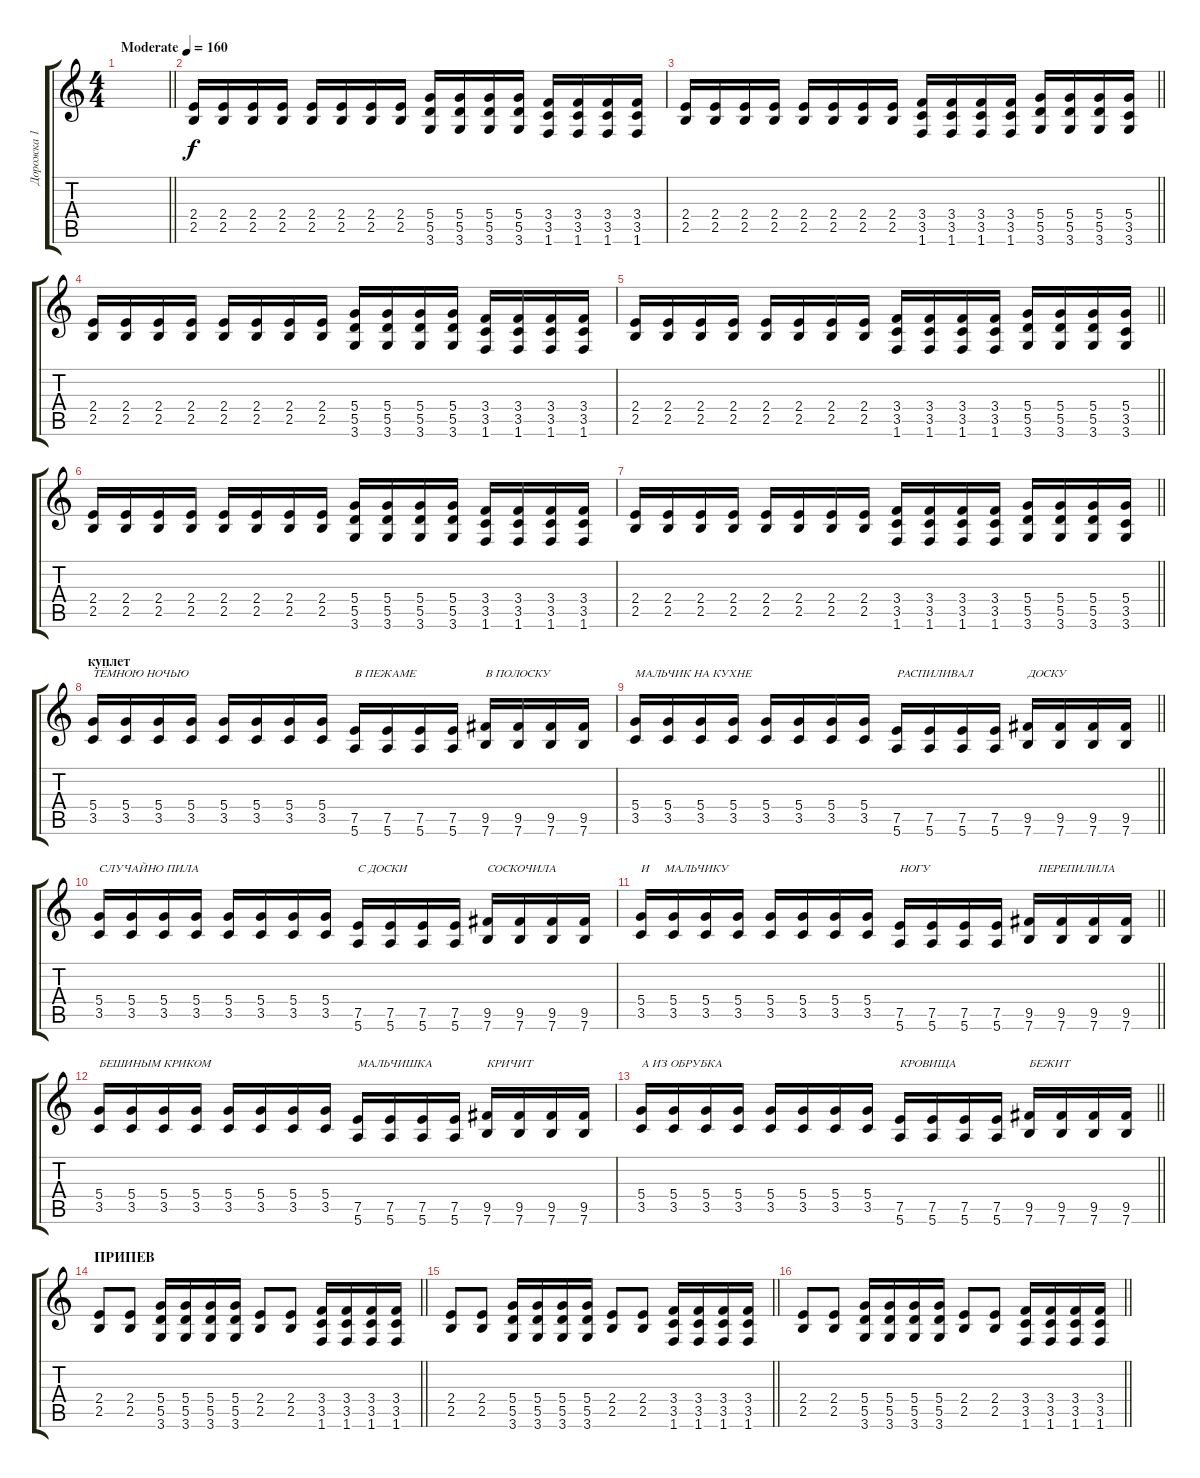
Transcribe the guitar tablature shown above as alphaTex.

\track ("Дорожка 1" "Дорожка 1") {instrument distortionguitar}
\staff {score tabs}
\tuning (E4 B3 G3 D3 A2 E2) {hide}
\ts (4 4)
\tempo (160 "Moderate")
\clef g2
\barLineRight lightlight
\ks c
|
(2.4 2.5).16 (2.4 2.5).16 (2.4 2.5).16 (2.4 2.5).16 (2.4 2.5).16 (2.4 2.5).16 (2.4 2.5).16 (2.4 2.5).16 (5.4 5.5 3.6).16 (5.4 5.5 3.6).16 (5.4 5.5 3.6).16 (5.4 5.5 3.6).16 (3.4 3.5 1.6).16 (3.4 3.5 1.6).16 (3.4 3.5 1.6).16 (3.4 3.5 1.6).16 |
\barLineRight lightlight
(2.4 2.5).16 (2.4 2.5).16 (2.4 2.5).16 (2.4 2.5).16 (2.4 2.5).16 (2.4 2.5).16 (2.4 2.5).16 (2.4 2.5).16 (3.4 3.5 1.6).16 (3.4 3.5 1.6).16 (3.4 3.5 1.6).16 (3.4 3.5 1.6).16 (5.4 5.5 3.6).16 (5.4 5.5 3.6).16 (5.4 5.5 3.6).16 (5.4 3.5 3.6).16 |
(2.4 2.5).16 (2.4 2.5).16 (2.4 2.5).16 (2.4 2.5).16 (2.4 2.5).16 (2.4 2.5).16 (2.4 2.5).16 (2.4 2.5).16 (5.4 5.5 3.6).16 (5.4 5.5 3.6).16 (5.4 5.5 3.6).16 (5.4 5.5 3.6).16 (3.4 3.5 1.6).16 (3.4 3.5 1.6).16 (3.4 3.5 1.6).16 (3.4 3.5 1.6).16 |
\barLineRight lightlight
(2.4 2.5).16 (2.4 2.5).16 (2.4 2.5).16 (2.4 2.5).16 (2.4 2.5).16 (2.4 2.5).16 (2.4 2.5).16 (2.4 2.5).16 (3.4 3.5 1.6).16 (3.4 3.5 1.6).16 (3.4 3.5 1.6).16 (3.4 3.5 1.6).16 (5.4 5.5 3.6).16 (5.4 5.5 3.6).16 (5.4 5.5 3.6).16 (5.4 3.5 3.6).16 |
(2.4 2.5).16 (2.4 2.5).16 (2.4 2.5).16 (2.4 2.5).16 (2.4 2.5).16 (2.4 2.5).16 (2.4 2.5).16 (2.4 2.5).16 (5.4 5.5 3.6).16 (5.4 5.5 3.6).16 (5.4 5.5 3.6).16 (5.4 5.5 3.6).16 (3.4 3.5 1.6).16 (3.4 3.5 1.6).16 (3.4 3.5 1.6).16 (3.4 3.5 1.6).16 |
\barLineRight lightlight
(2.4 2.5).16 (2.4 2.5).16 (2.4 2.5).16 (2.4 2.5).16 (2.4 2.5).16 (2.4 2.5).16 (2.4 2.5).16 (2.4 2.5).16 (3.4 3.5 1.6).16 (3.4 3.5 1.6).16 (3.4 3.5 1.6).16 (3.4 3.5 1.6).16 (5.4 5.5 3.6).16 (5.4 5.5 3.6).16 (5.4 5.5 3.6).16 (5.4 3.5 3.6).16 |
\section ("" "куплет")
(5.4 3.5).16{txt "ТЁМНОЮ НОЧЬЮ"} (5.4 3.5).16 (5.4 3.5).16 (5.4 3.5).16 (5.4 3.5).16 (5.4 3.5).16 (5.4 3.5).16 (5.4 3.5).16 (7.5 5.6).16{txt "В ПЕЖАМЕ"} (7.5 5.6).16 (7.5 5.6).16 (7.5 5.6).16 (9.5 7.6).16{txt "В ПОЛОСКУ"} (9.5 7.6).16 (9.5 7.6).16 (9.5 7.6).16 |
\barLineRight lightlight
(5.4 3.5).16{txt "МАЛЬЧИК НА КУХНЕ"} (5.4 3.5).16 (5.4 3.5).16 (5.4 3.5).16 (5.4 3.5).16 (5.4 3.5).16 (5.4 3.5).16 (5.4 3.5).16 (7.5 5.6).16{txt "РАСПИЛИВАЛ"} (7.5 5.6).16 (7.5 5.6).16 (7.5 5.6).16 (9.5 7.6).16{txt "ДОСКУ"} (9.5 7.6).16 (9.5 7.6).16 (9.5 7.6).16 |
(5.4 3.5).16{txt "СЛУЧАЙНО ПИЛА"} (5.4 3.5).16 (5.4 3.5).16 (5.4 3.5).16 (5.4 3.5).16 (5.4 3.5).16 (5.4 3.5).16 (5.4 3.5).16 (7.5 5.6).16{txt "С ДОСКИ "} (7.5 5.6).16 (7.5 5.6).16 (7.5 5.6).16 (9.5 7.6).16{txt "СОСКОЧИЛА"} (9.5 7.6).16 (9.5 7.6).16 (9.5 7.6).16 |
\barLineRight lightlight
(5.4 3.5).16{txt "И     МАЛЬЧИКУ"} (5.4 3.5).16 (5.4 3.5).16 (5.4 3.5).16 (5.4 3.5).16 (5.4 3.5).16 (5.4 3.5).16 (5.4 3.5).16 (7.5 5.6).16{txt "НОГУ"} (7.5 5.6).16 (7.5 5.6).16 (7.5 5.6).16 (9.5 7.6).16{txt "   ПЕРЕПИЛИЛА"} (9.5 7.6).16 (9.5 7.6).16 (9.5 7.6).16 |
(5.4 3.5).16{txt "БЕШИНЫМ КРИКОМ"} (5.4 3.5).16 (5.4 3.5).16 (5.4 3.5).16 (5.4 3.5).16 (5.4 3.5).16 (5.4 3.5).16 (5.4 3.5).16 (7.5 5.6).16{txt "МАЛЬЧИШКА"} (7.5 5.6).16 (7.5 5.6).16 (7.5 5.6).16 (9.5 7.6).16{txt "КРИЧИТ"} (9.5 7.6).16 (9.5 7.6).16 (9.5 7.6).16 |
\barLineRight lightlight
(5.4 3.5).16{txt "А ИЗ ОБРУБКА"} (5.4 3.5).16 (5.4 3.5).16 (5.4 3.5).16 (5.4 3.5).16 (5.4 3.5).16 (5.4 3.5).16 (5.4 3.5).16 (7.5 5.6).16{txt "КРОВИЩА"} (7.5 5.6).16 (7.5 5.6).16 (7.5 5.6).16 (9.5 7.6).16{txt "БЕЖИТ"} (9.5 7.6).16 (9.5 7.6).16 (9.5 7.6).16 |
\section ("" "ПРИПЕВ")
\barLineRight lightlight
(2.4 2.5).8 (2.4 2.5).8 (5.4 5.5 3.6).16 (5.4 5.5 3.6).16 (5.4 5.5 3.6).16 (5.4 5.5 3.6).16 (2.4 2.5).8 (2.4 2.5).8 (3.4 3.5 1.6).16 (3.4 3.5 1.6).16 (3.4 3.5 1.6).16 (3.4 3.5 1.6).16 |
\barLineRight lightlight
(2.4 2.5).8 (2.4 2.5).8 (5.4 5.5 3.6).16 (5.4 5.5 3.6).16 (5.4 5.5 3.6).16 (5.4 5.5 3.6).16 (2.4 2.5).8 (2.4 2.5).8 (3.4 3.5 1.6).16 (3.4 3.5 1.6).16 (3.4 3.5 1.6).16 (3.4 3.5 1.6).16 |
\barLineRight lightlight
(2.4 2.5).8 (2.4 2.5).8 (5.4 5.5 3.6).16 (5.4 5.5 3.6).16 (5.4 5.5 3.6).16 (5.4 5.5 3.6).16 (2.4 2.5).8 (2.4 2.5).8 (3.4 3.5 1.6).16 (3.4 3.5 1.6).16 (3.4 3.5 1.6).16 (3.4 3.5 1.6).16
